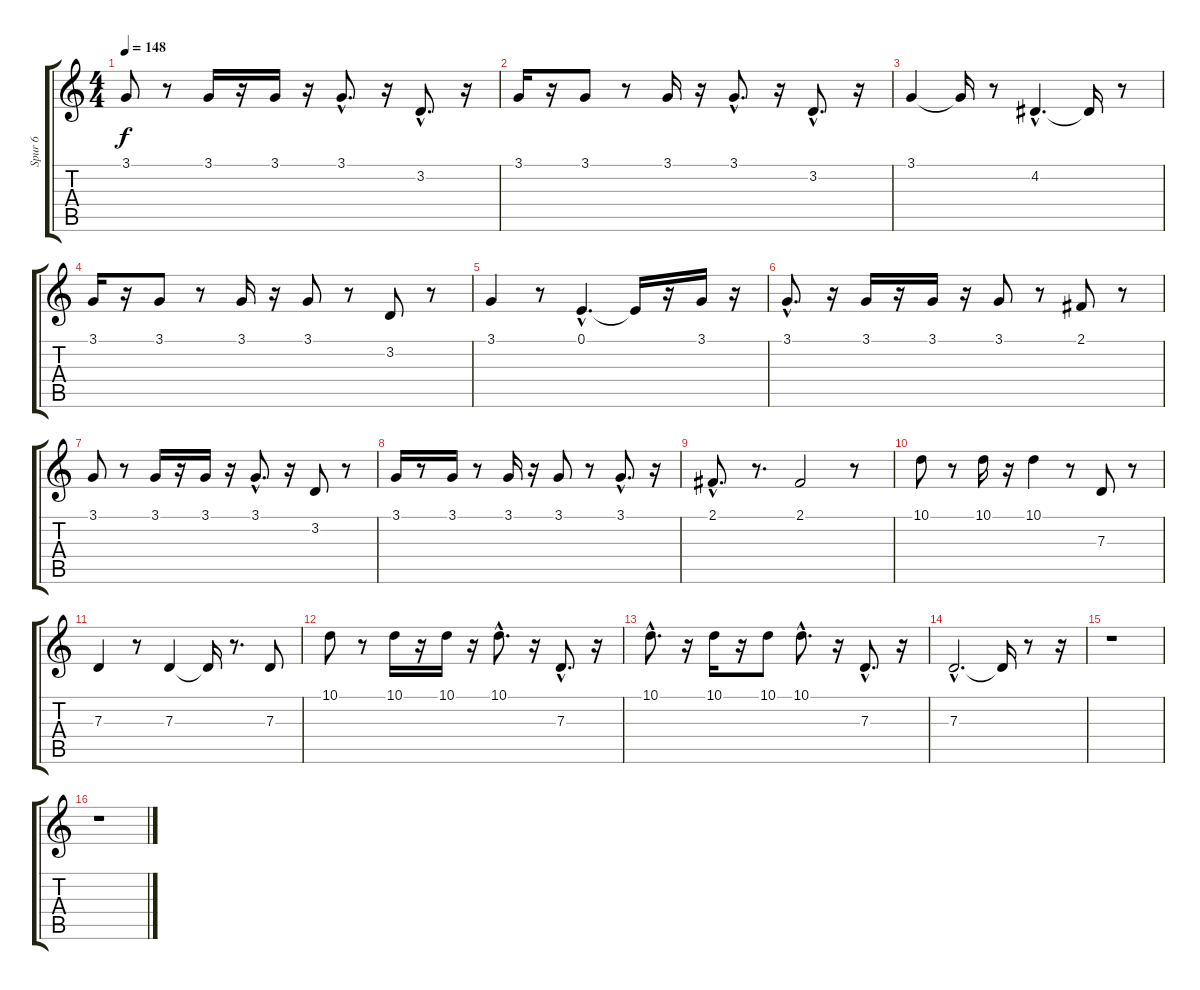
\track ("Spur 6" "Spur 6") {instrument clarinet}
\staff {score tabs}
\tuning (E4 B3 G3 D3 A2 E2) {hide}
\ts (4 4)
\tempo 148
\clef g2
\ks c
3.1.8{dy f} r.8 3.1.16 r.16 3.1.16 r.16 3.1{hac}.8{d} r.16 3.2{hac}.8{d} r.16 |
3.1.16 r.16 3.1.8 r.8 3.1.16 r.16 3.1{hac}.8{d} r.16 3.2{hac}.8{d} r.16 |
3.1.4 3.1{t}.16 r.8 4.2{hac}.4{d} 4.2{t}.16 r.8 |
3.1.16 r.16 3.1.8 r.8 3.1.16 r.16 3.1.8 r.8 3.2.8 r.8 |
3.1.4 r.8 0.1{hac}.4{d} 0.1{t}.16 r.16 3.1.16 r.16 |
3.1{hac}.8{d} r.16 3.1.16 r.16 3.1.16 r.16 3.1.8 r.8 2.1.8 r.8 |
3.1.8 r.8 3.1.16 r.16 3.1.16 r.16 3.1{hac}.8{d} r.16 3.2.8 r.8 |
3.1.16 r.8 3.1.16 r.8 3.1.16 r.16 3.1.8 r.8 3.1{hac}.8{d} r.16 |
2.1{hac}.8{d} r.8{d} 2.1.2 r.8 |
10.1.8 r.8 10.1.16 r.16 10.1.4 r.8 7.3.8 r.8 |
7.3.4 r.8 7.3.4 7.3{t}.16 r.8{d} 7.3.8 |
10.1.8 r.8 10.1.16 r.16 10.1.16 r.16 10.1{hac}.8{d} r.16 7.3{hac}.8{d} r.16 |
10.1{hac}.8{d} r.16 10.1.16 r.16 10.1.8 10.1{hac}.8{d} r.16 7.3{hac}.8{d} r.16 |
7.3{hac}.2{d} 7.3{t}.16 r.8 r.16 |
r.1 |
r.1
